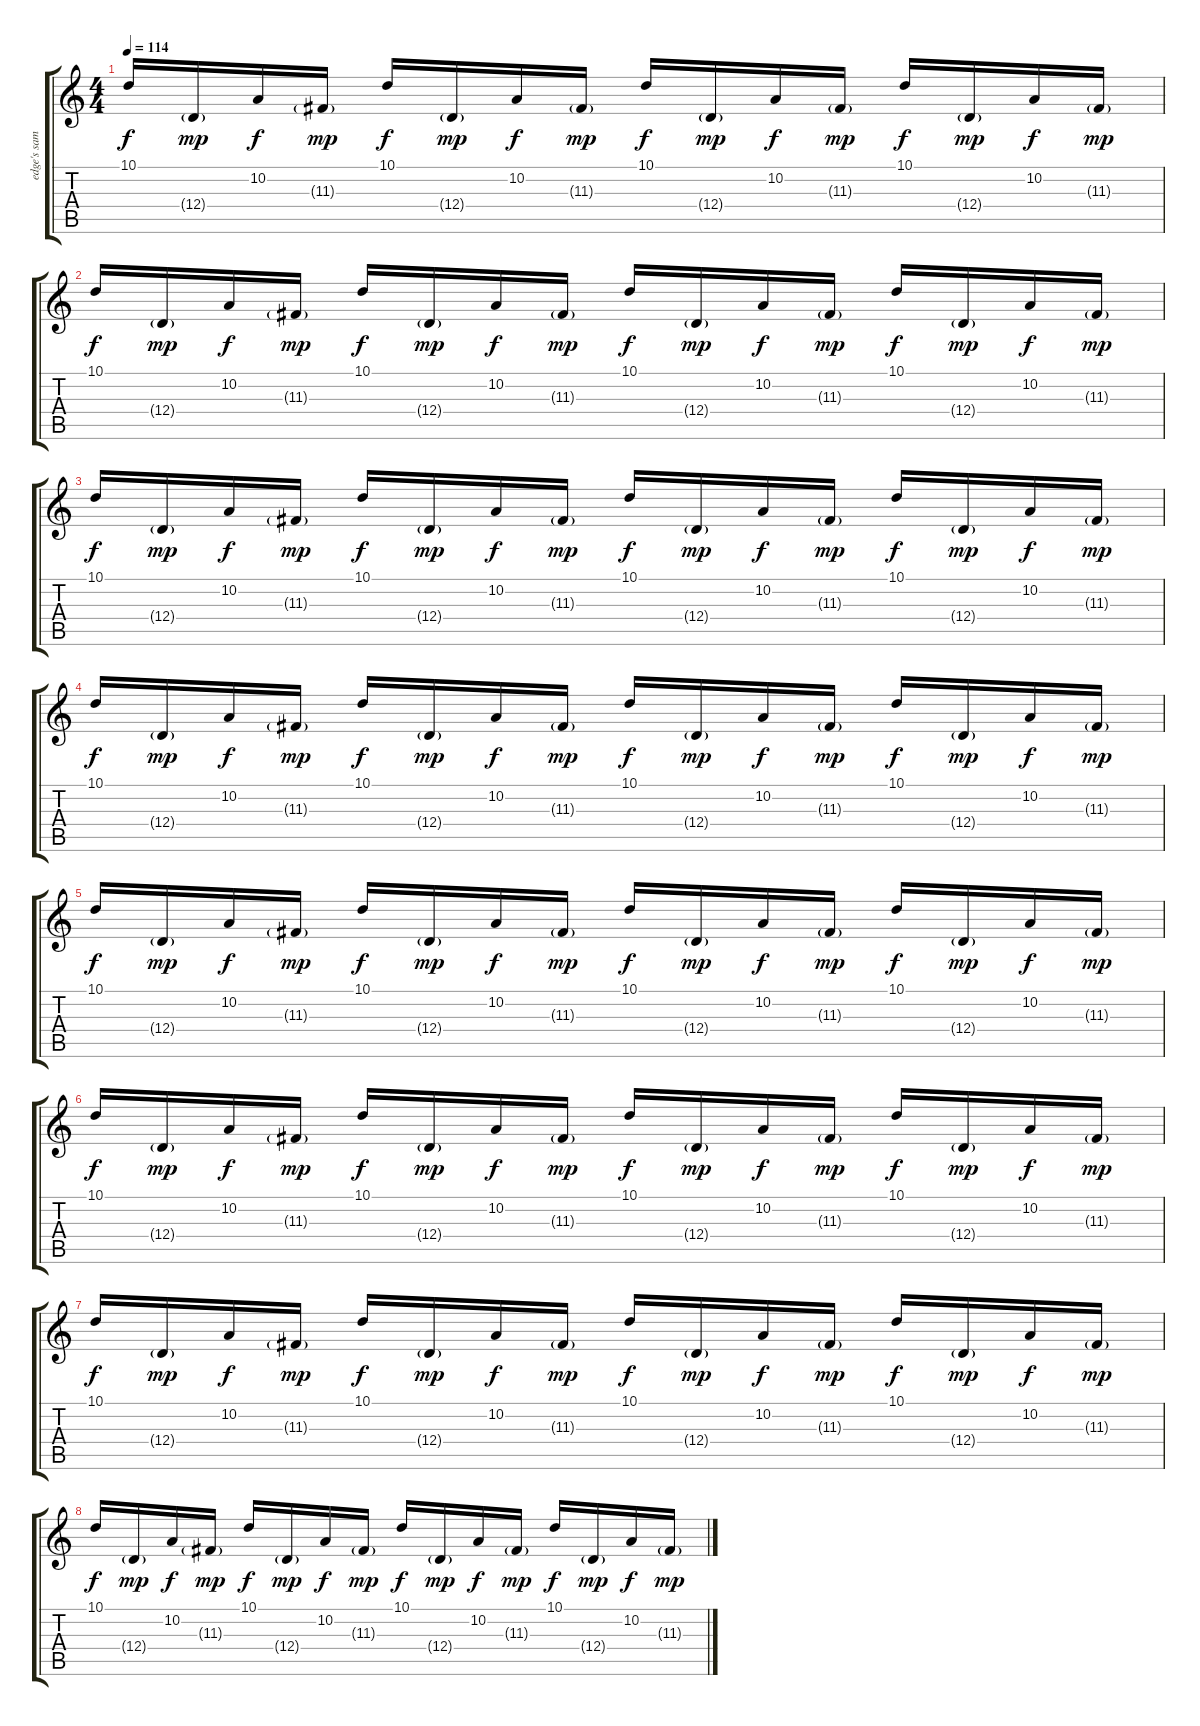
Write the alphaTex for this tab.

\track ("edge's sampler II" "edge's sam") {instrument stringensemble1}
\staff {score tabs}
\tuning (E4 B3 G3 D3 A2 E2) {hide}
\ts (4 4)
\tempo 114
\clef g2
\ks c
10.1.16{dy f} 12.4{g}.16{dy mp} 10.2.16{dy f} 11.3{g}.16{dy mp} 10.1.16{dy f} 12.4{g}.16{dy mp} 10.2.16{dy f} 11.3{g}.16{dy mp} 10.1.16{dy f} 12.4{g}.16{dy mp} 10.2.16{dy f} 11.3{g}.16{dy mp} 10.1.16{dy f} 12.4{g}.16{dy mp} 10.2.16{dy f} 11.3{g}.16{dy mp} |
10.1.16{dy f} 12.4{g}.16{dy mp} 10.2.16{dy f} 11.3{g}.16{dy mp} 10.1.16{dy f} 12.4{g}.16{dy mp} 10.2.16{dy f} 11.3{g}.16{dy mp} 10.1.16{dy f} 12.4{g}.16{dy mp} 10.2.16{dy f} 11.3{g}.16{dy mp} 10.1.16{dy f} 12.4{g}.16{dy mp} 10.2.16{dy f} 11.3{g}.16{dy mp} |
10.1.16{dy f} 12.4{g}.16{dy mp} 10.2.16{dy f} 11.3{g}.16{dy mp} 10.1.16{dy f} 12.4{g}.16{dy mp} 10.2.16{dy f} 11.3{g}.16{dy mp} 10.1.16{dy f} 12.4{g}.16{dy mp} 10.2.16{dy f} 11.3{g}.16{dy mp} 10.1.16{dy f} 12.4{g}.16{dy mp} 10.2.16{dy f} 11.3{g}.16{dy mp} |
10.1.16{dy f} 12.4{g}.16{dy mp} 10.2.16{dy f} 11.3{g}.16{dy mp} 10.1.16{dy f} 12.4{g}.16{dy mp} 10.2.16{dy f} 11.3{g}.16{dy mp} 10.1.16{dy f} 12.4{g}.16{dy mp} 10.2.16{dy f} 11.3{g}.16{dy mp} 10.1.16{dy f} 12.4{g}.16{dy mp} 10.2.16{dy f} 11.3{g}.16{dy mp} |
10.1.16{dy f} 12.4{g}.16{dy mp} 10.2.16{dy f} 11.3{g}.16{dy mp} 10.1.16{dy f} 12.4{g}.16{dy mp} 10.2.16{dy f} 11.3{g}.16{dy mp} 10.1.16{dy f} 12.4{g}.16{dy mp} 10.2.16{dy f} 11.3{g}.16{dy mp} 10.1.16{dy f} 12.4{g}.16{dy mp} 10.2.16{dy f} 11.3{g}.16{dy mp} |
10.1.16{dy f} 12.4{g}.16{dy mp} 10.2.16{dy f} 11.3{g}.16{dy mp} 10.1.16{dy f} 12.4{g}.16{dy mp} 10.2.16{dy f} 11.3{g}.16{dy mp} 10.1.16{dy f} 12.4{g}.16{dy mp} 10.2.16{dy f} 11.3{g}.16{dy mp} 10.1.16{dy f} 12.4{g}.16{dy mp} 10.2.16{dy f} 11.3{g}.16{dy mp} |
10.1.16{dy f} 12.4{g}.16{dy mp} 10.2.16{dy f} 11.3{g}.16{dy mp} 10.1.16{dy f} 12.4{g}.16{dy mp} 10.2.16{dy f} 11.3{g}.16{dy mp} 10.1.16{dy f} 12.4{g}.16{dy mp} 10.2.16{dy f} 11.3{g}.16{dy mp} 10.1.16{dy f} 12.4{g}.16{dy mp} 10.2.16{dy f} 11.3{g}.16{dy mp} |
10.1.16{dy f volume 0} 12.4{g}.16{dy mp} 10.2.16{dy f} 11.3{g}.16{dy mp} 10.1.16{dy f} 12.4{g}.16{dy mp} 10.2.16{dy f} 11.3{g}.16{dy mp} 10.1.16{dy f} 12.4{g}.16{dy mp} 10.2.16{dy f} 11.3{g}.16{dy mp} 10.1.16{dy f} 12.4{g}.16{dy mp} 10.2.16{dy f} 11.3{g}.16{dy mp}
